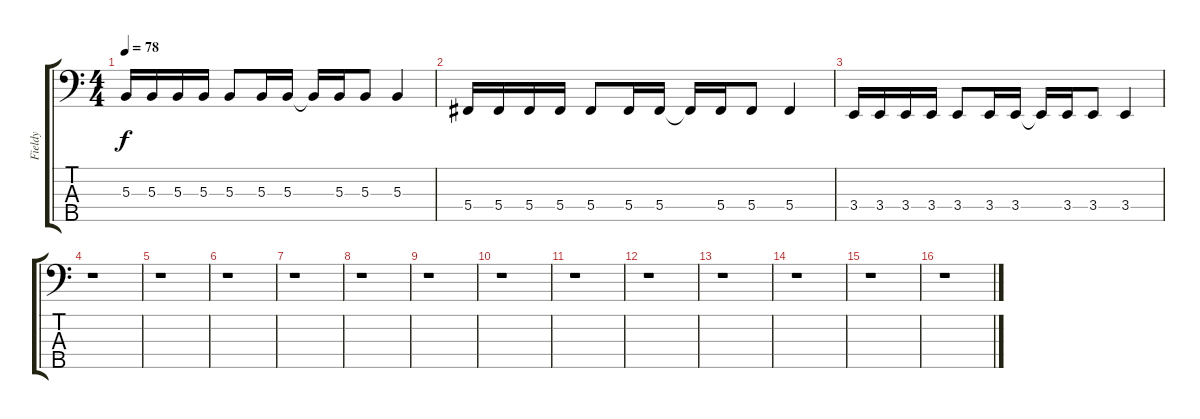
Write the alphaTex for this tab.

\track ("Fieldy" "Fieldy") {instrument electricbassfinger}
\staff {score tabs}
\tuning (E2 B1 Gb1 Db1 Ab0) {hide}
\ts (4 4)
\tempo 78
\clef f4
\ks c
5.3.16{dy f} 5.3.16 5.3.16 5.3.16 5.3.8 5.3.16 5.3.16 5.3{t}.16 5.3.16 5.3.8 5.3.4 |
5.4.16 5.4.16 5.4.16 5.4.16 5.4.8 5.4.16 5.4.16 5.4{t}.16 5.4.16 5.4.8 5.4.4 |
3.4.16 3.4.16 3.4.16 3.4.16 3.4.8 3.4.16 3.4.16 3.4{t}.16 3.4.16 3.4.8 3.4.4 |
r.1 |
r.1 |
r.1 |
r.1 |
r.1 |
r.1 |
r.1 |
r.1 |
r.1 |
r.1 |
r.1 |
r.1 |
r.1
